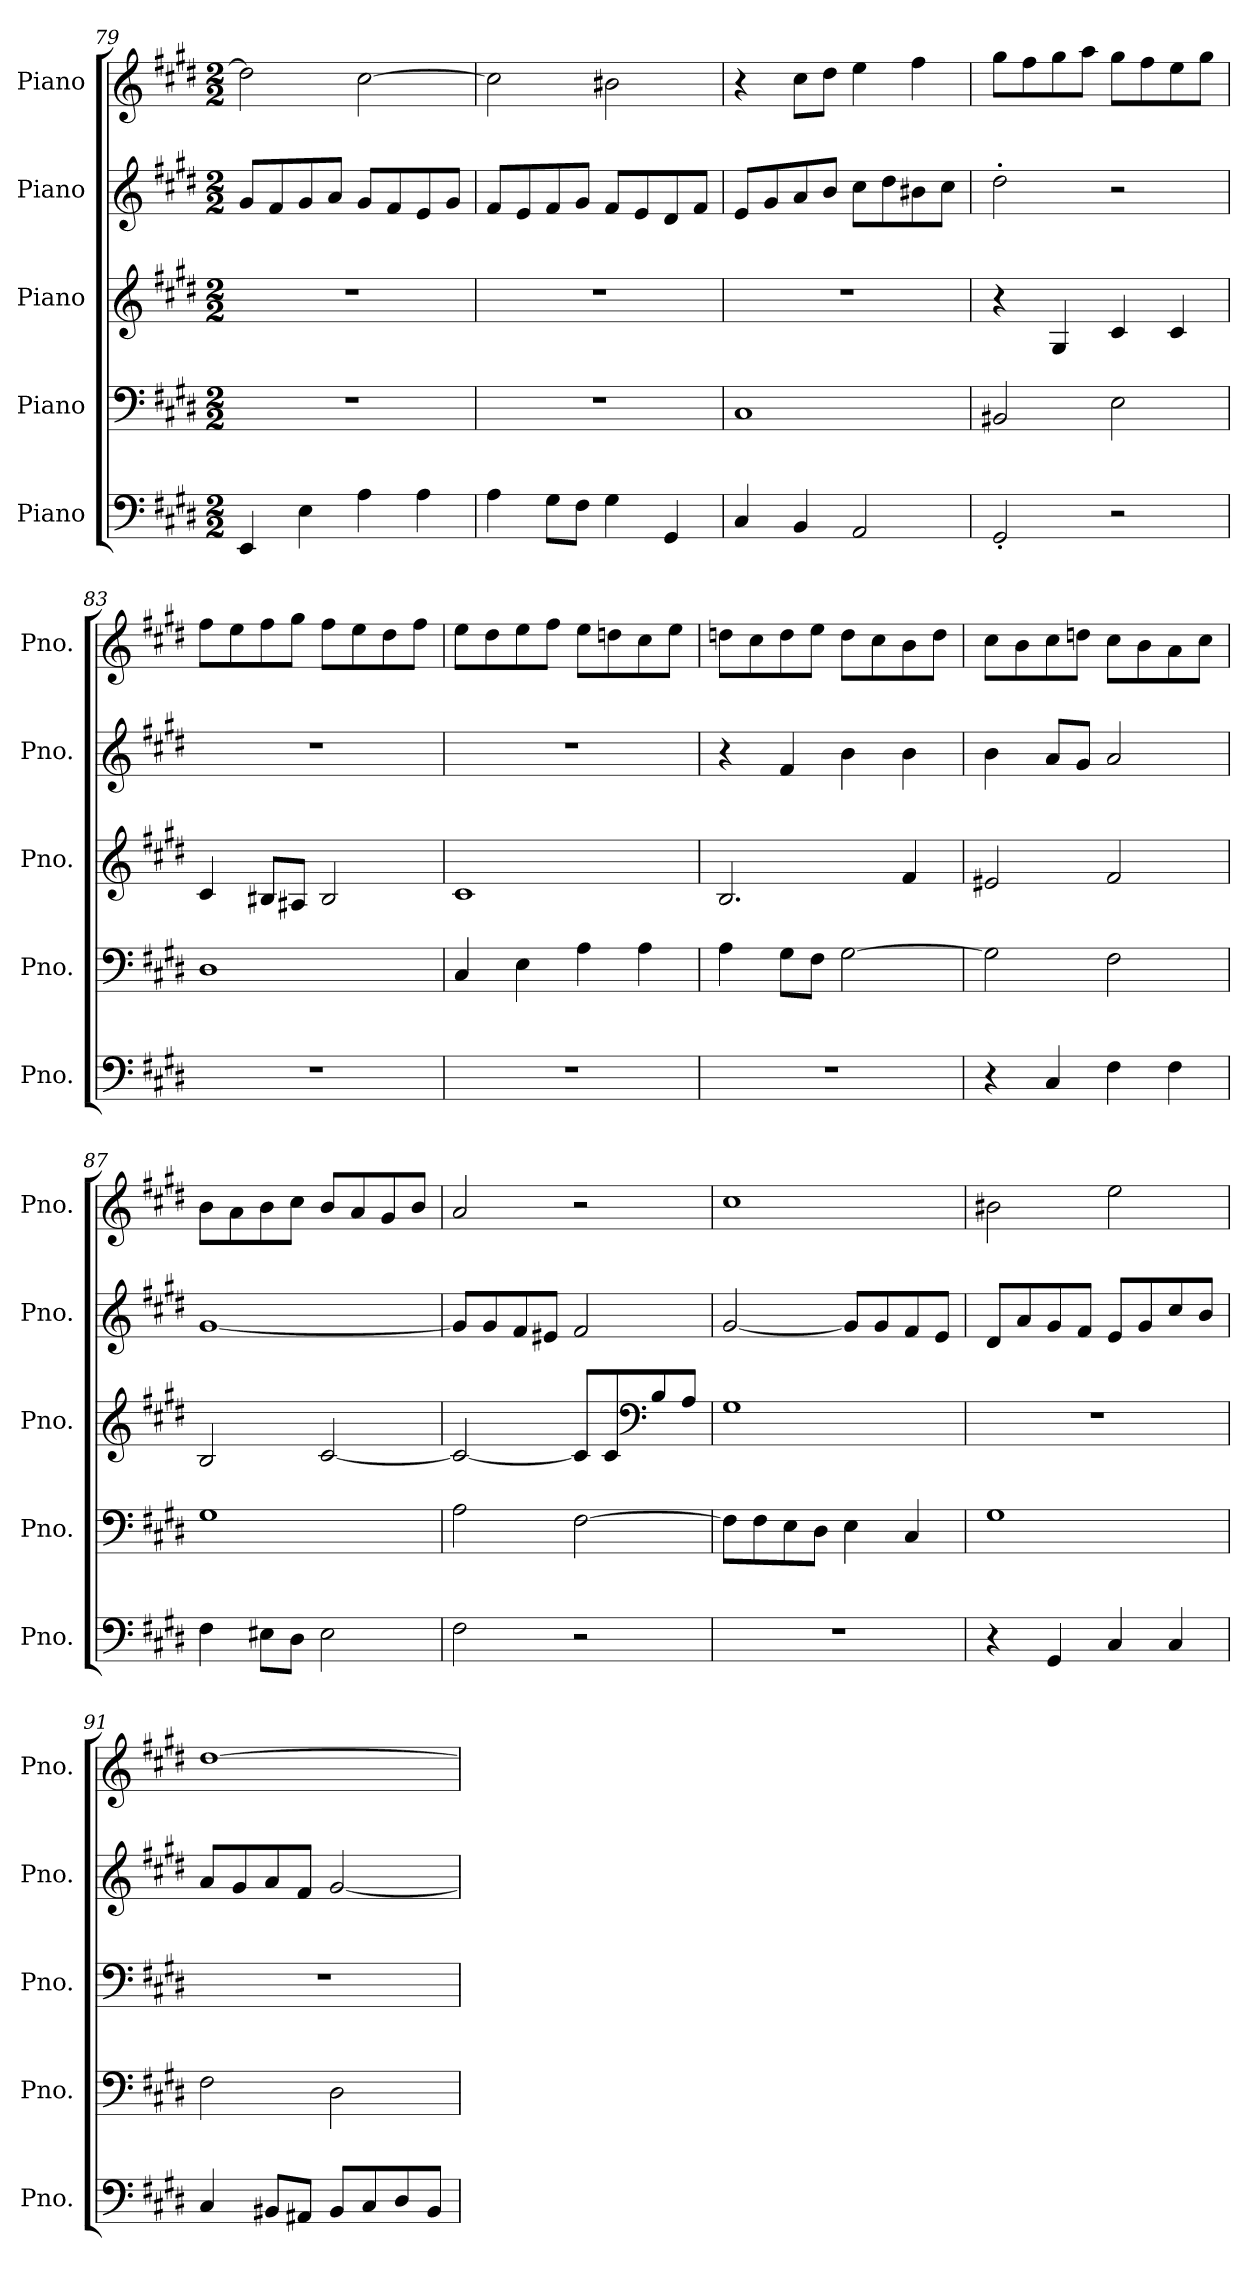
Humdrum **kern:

**kern	**kern	**kern	**kern	**kern
*part5	*part4	*part3	*part2	*part1
*staff5	*staff4	*staff3	*staff2	*staff1
*I"Piano	*I"Piano	*I"Piano	*I"Piano	*I"Piano
*I'Pno.	*I'Pno.	*I'Pno.	*I'Pno.	*I'Pno.
*clefF4	*clefF4	*clefG2	*clefG2	*clefG2
*k[f#c#g#d#]	*k[f#c#g#d#]	*k[f#c#g#d#]	*k[f#c#g#d#]	*k[f#c#g#d#]
*M2/2	*M2/2	*M2/2	*M2/2	*M2/2
=79	=79	=79	=79	=79
4EEi/	1r	1r	8g#j/L	2dd#Z\]
.	.	.	8f#j/	.
4Ei\	.	.	8g#j/	.
.	.	.	8aj/J	.
4Ai\	.	.	8g#j/L	[2cc#Z\
.	.	.	8f#j/	.
4Ai\	.	.	8ej/	.
.	.	.	8g#j/J	.
=80	=80	=80	=80	=80
4Ai\	1r	1r	8f#j/L	2cc#Z\]
.	.	.	8ej/	.
8G#i\L	.	.	8f#j/	.
8F#i\J	.	.	8g#j/J	.
4G#i\	.	.	8f#j/L	2b#XZ\
.	.	.	8ej/	.
4GG#i/	.	.	8d#j/	.
.	.	.	8f#j/J	.
=81	=81	=81	=81	=81
4C#i/	1C#V	1r	8ej/L	4r
.	.	.	8g#j/	.
4BBi/	.	.	8aj/	8cc#Z\L
.	.	.	8bj/J	8dd#Z\J
2AAi/	.	.	8cc#j\L	4eeZ\
.	.	.	8dd#j\	.
.	.	.	8b#Xj\	4ff#Z\
.	.	.	8cc#j\J	.
!!LO:PB:g=z
=82	=82	=82	=82	=82
2GG#'i/	2BB#XV/	4r	2dd#'j\	8gg#Z\L
.	.	.	.	8ff#Z\
.	.	4G#N/	.	8gg#Z\
.	.	.	.	8aaZ\J
2r	2EV\	4c#N/	2r	8gg#Z\L
.	.	.	.	8ff#Z\
.	.	4c#N/	.	8eeZ\
.	.	.	.	8gg#Z\J
=83	=83	=83	=83	=83
1r	1D#V	4c#N/	1r	8ff#Z\L
.	.	.	.	8eeZ\
.	.	8B#XN/L	.	8ff#Z\
.	.	8A#XN/J	.	8gg#Z\J
.	.	2B#N/	.	8ff#Z\L
.	.	.	.	8eeZ\
.	.	.	.	8dd#Z\
.	.	.	.	8ff#Z\J
=84	=84	=84	=84	=84
1r	4C#V/	1c#N	1r	8eeZ\L
.	.	.	.	8dd#Z\
.	4EV\	.	.	8eeZ\
.	.	.	.	8ff#Z\J
.	4AV\	.	.	8eeZ\L
.	.	.	.	8ddnZ\
.	4AV\	.	.	8cc#Z\
.	.	.	.	8eeZ\J
=85	=85	=85	=85	=85
1r	4AV\	2.BN/	4r	8ddnZ\L
.	.	.	.	8cc#Z\
.	8G#V\L	.	4f#j/	8ddZ\
.	8F#V\J	.	.	8eeZ\J
.	[2G#V\	.	4bj\	8ddZ\L
.	.	.	.	8cc#Z\
.	.	4f#N/	4bj\	8bZ\
.	.	.	.	8ddZ\J
!!LO:LB:g=z
=86	=86	=86	=86	=86
4r	2G#V\]	2e#XN/	4bj\	8cc#Z\L
.	.	.	.	8bZ\
4C#i/	.	.	8aj/L	8cc#Z\
.	.	.	8g#j/J	8ddnZ\J
4F#i\	2F#V\	2f#N/	2aj/	8cc#Z\L
.	.	.	.	8bZ\
4F#i\	.	.	.	8aZ\
.	.	.	.	8cc#Z\J
=87	=87	=87	=87	=87
4F#i\	1G#V	2BN/	[1g#j	8bZ\L
.	.	.	.	8aZ\
8E#Xi\L	.	.	.	8bZ\
8D#i\J	.	.	.	8cc#Z\J
2E#i\	.	[2c#N/	.	8bZ/L
.	.	.	.	8aZ/
.	.	.	.	8g#Z/
.	.	.	.	8bZ/J
=88	=88	=88	=88	=88
2F#i\	2AV\	2c#N/_	8g#j/L]	2aZ/
.	.	.	8g#j/	.
.	.	.	8f#j/	.
.	.	.	8e#Xj/J	.
2r	[2F#V\	8c#N/L]	2f#j/	2r
.	.	8c#N/	.	.
*	*	*clefF4	*	*
.	.	8BN/	.	.
.	.	8AN/J	.	.
=89	=89	=89	=89	=89
1r	8F#V\L]	1G#N	[2g#j/	1cc#Z
.	8F#V\	.	.	.
.	8EV\	.	.	.
.	8D#V\J	.	.	.
.	4EV\	.	8g#j/L]	.
.	.	.	8g#j/	.
.	4C#V/	.	8f#j/	.
.	.	.	8ej/J	.
!!LO:PB:g=z
=90	=90	=90	=90	=90
4r	1G#V	1r	8d#j/L	2b#XZ\
.	.	.	8aj/	.
4GG#i/	.	.	8g#j/	.
.	.	.	8f#j/J	.
4C#i/	.	.	8ej/L	2eeZ\
.	.	.	8g#j/	.
4C#i/	.	.	8cc#j/	.
.	.	.	8bj/J	.
=91	=91	=91	=91	=91
4C#i/	2F#V\	1r	8aj/L	[1dd#Z
.	.	.	8g#j/	.
8BB#Xi/L	.	.	8aj/	.
8AA#Xi/J	.	.	8f#j/J	.
8BB#i/L	2D#V\	.	[2g#j/	.
8C#i/	.	.	.	.
8D#i/	.	.	.	.
8BB#i/J	.	.	.	.
=	=	=	=	=
*-	*-	*-	*-	*-
